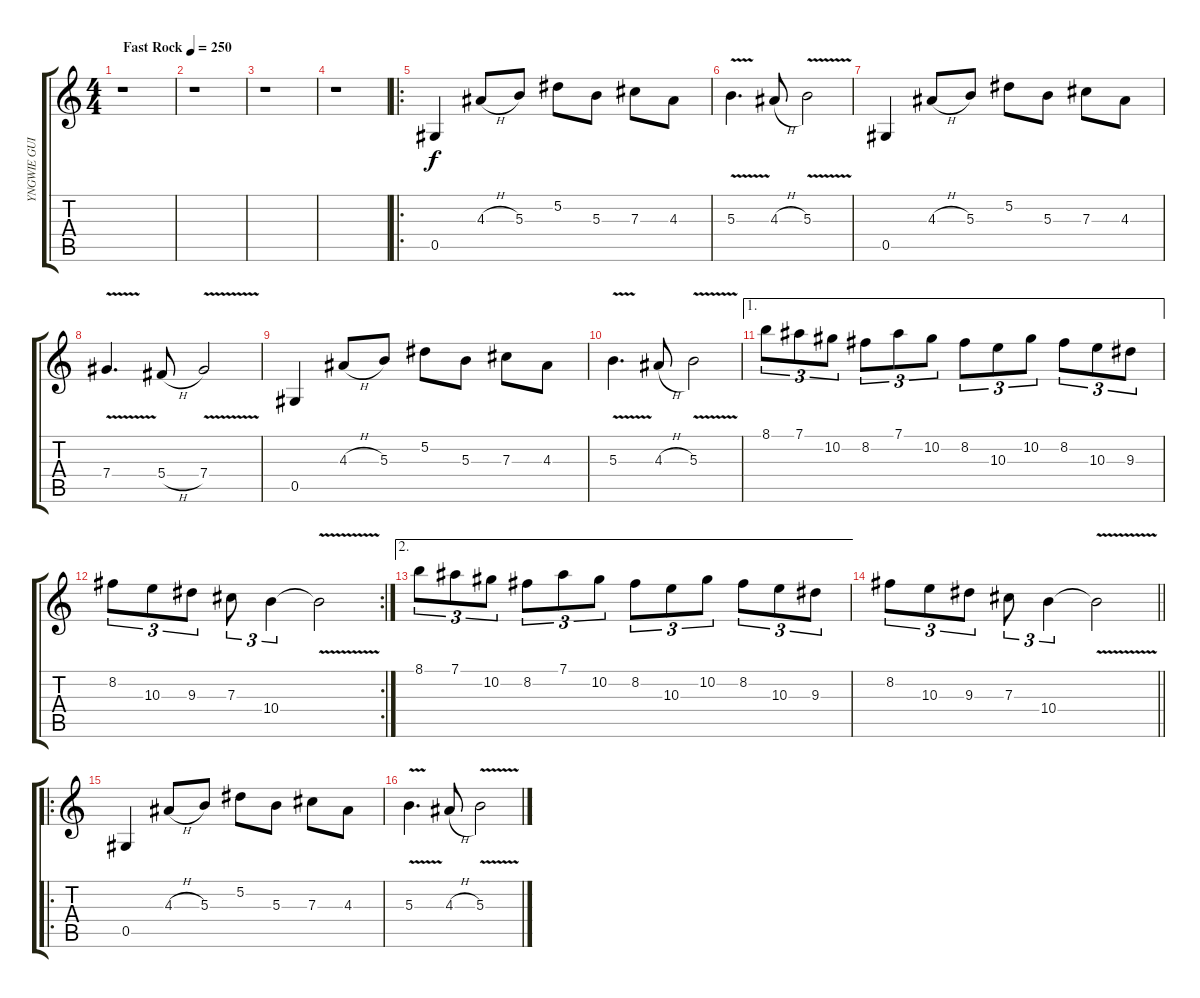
\track ("YNGWIE GUITAR 2" "YNGWIE GUI") {instrument overdrivenguitar}
\staff {score tabs}
\tuning (Eb4 Bb3 Gb3 Db3 Ab2 Eb2) {hide}
\ts (4 4)
\tempo (250 "Fast Rock")
\clef g2
\ks aminor
r.1{dy f instrument overdrivenguitar} |
r.1 |
r.1 |
r.1 |
\ro
0.5.4 4.3{h}.8 5.3.8 5.2.8 5.3.8 7.3.8 4.3.8 |
5.3{v}.4{d} 4.3{h}.8 5.3{v}.2 |
0.5.4 4.3{h}.8 5.3.8 5.2.8 5.3.8 7.3.8 4.3.8 |
7.4{v}.4{d} 5.4{h}.8 7.4{v}.2 |
0.5.4 4.3{h}.8 5.3.8 5.2.8 5.3.8 7.3.8 4.3.8 |
5.3{v}.4{d} 4.3{h}.8 5.3{v}.2 |
\ae 1
8.1.8{tu (3 2)} 7.1.8{tu (3 2)} 10.2.8{tu (3 2)} 8.2.8{tu (3 2)} 7.1.8{tu (3 2)} 10.2.8{tu (3 2)} 8.2.8{tu (3 2)} 10.3.8{tu (3 2)} 10.2.8{tu (3 2)} 8.2.8{tu (3 2)} 10.3.8{tu (3 2)} 9.3.8{tu (3 2)} |
\rc 2
8.2.8{tu (3 2)} 10.3.8{tu (3 2)} 9.3.8{tu (3 2)} 7.3.8{tu (3 2)} 10.4.4{tu (3 2)} 10.4{v t}.2 |
\ae 2
8.1.8{tu (3 2)} 7.1.8{tu (3 2)} 10.2.8{tu (3 2)} 8.2.8{tu (3 2)} 7.1.8{tu (3 2)} 10.2.8{tu (3 2)} 8.2.8{tu (3 2)} 10.3.8{tu (3 2)} 10.2.8{tu (3 2)} 8.2.8{tu (3 2)} 10.3.8{tu (3 2)} 9.3.8{tu (3 2)} |
\barLineRight lightlight
8.2.8{tu (3 2)} 10.3.8{tu (3 2)} 9.3.8{tu (3 2)} 7.3.8{tu (3 2)} 10.4.4{tu (3 2)} 10.4{v t}.2 |
\ro
0.5.4 4.3{h}.8 5.3.8 5.2.8 5.3.8 7.3.8 4.3.8 |
5.3{v}.4{d} 4.3{h}.8 5.3{v}.2
